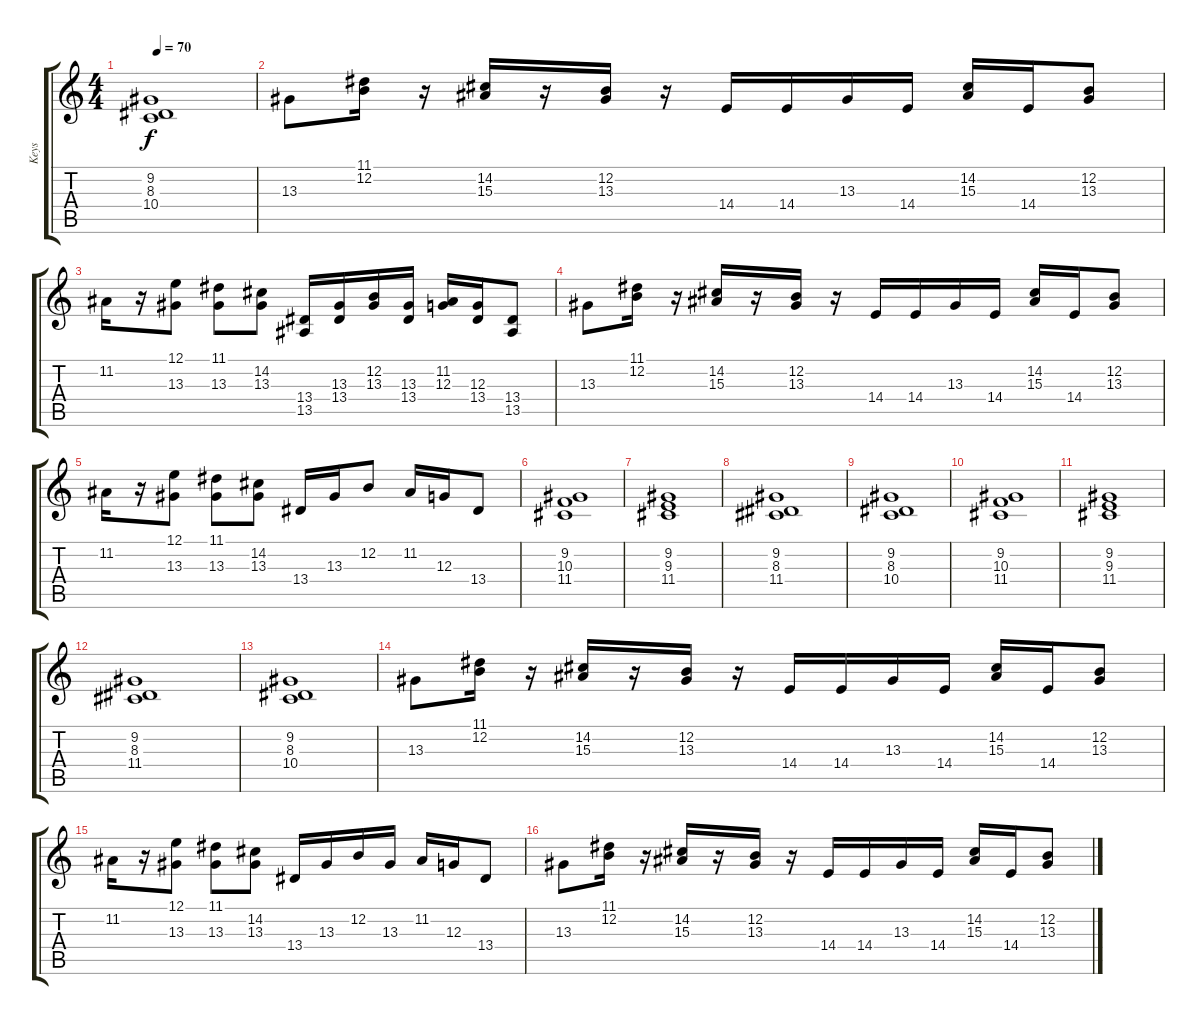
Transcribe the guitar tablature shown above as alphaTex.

\track ("Keys" "Keys") {instrument stringensemble1}
\staff {score tabs}
\tuning (E4 B3 G3 D3 A2 E2) {hide}
\ts (4 4)
\tempo 70
\clef g2
\ks c
(9.2 8.3 10.4).1{dy f} |
13.3.8 (11.1 12.2).16 r.16 (14.2 15.3).16 r.16 (12.2 13.3).16 r.16 14.4.16 14.4.16 13.3.16 14.4.16 (14.2 15.3).16 14.4.16 (12.2 13.3).8 |
11.2.16 r.16 (12.1 13.3).8 (11.1 13.3).8 (14.2 13.3).8 (13.4 13.5).16 (13.3 13.4).16 (12.2 13.3).16 (13.3 13.4).16 (11.2 12.3).16 (12.3 13.4).16 (13.4 13.5).8 |
13.3.8 (11.1 12.2).16 r.16 (14.2 15.3).16 r.16 (12.2 13.3).16 r.16 14.4.16 14.4.16 13.3.16 14.4.16 (14.2 15.3).16 14.4.16 (12.2 13.3).8 |
11.2.16 r.16 (12.1 13.3).8 (11.1 13.3).8 (14.2 13.3).8 13.4.16 13.3.16 12.2.8 11.2.16 12.3.16 13.4.8 |
(9.2 10.3 11.4).1 |
(9.2 9.3 11.4).1 |
(9.2 8.3 11.4).1 |
(9.2 8.3 10.4).1 |
(9.2 10.3 11.4).1 |
(9.2 9.3 11.4).1 |
(9.2 8.3 11.4).1 |
(9.2 8.3 10.4).1 |
13.3.8 (11.1 12.2).16 r.16 (14.2 15.3).16 r.16 (12.2 13.3).16 r.16 14.4.16 14.4.16 13.3.16 14.4.16 (14.2 15.3).16 14.4.16 (12.2 13.3).8 |
11.2.16 r.16 (12.1 13.3).8 (11.1 13.3).8 (14.2 13.3).8 13.4.16 13.3.16 12.2.16 13.3.16 11.2.16 12.3.16 13.4.8 |
13.3.8 (11.1 12.2).16 r.16 (14.2 15.3).16 r.16 (12.2 13.3).16 r.16 14.4.16 14.4.16 13.3.16 14.4.16 (14.2 15.3).16 14.4.16 (12.2 13.3).8
